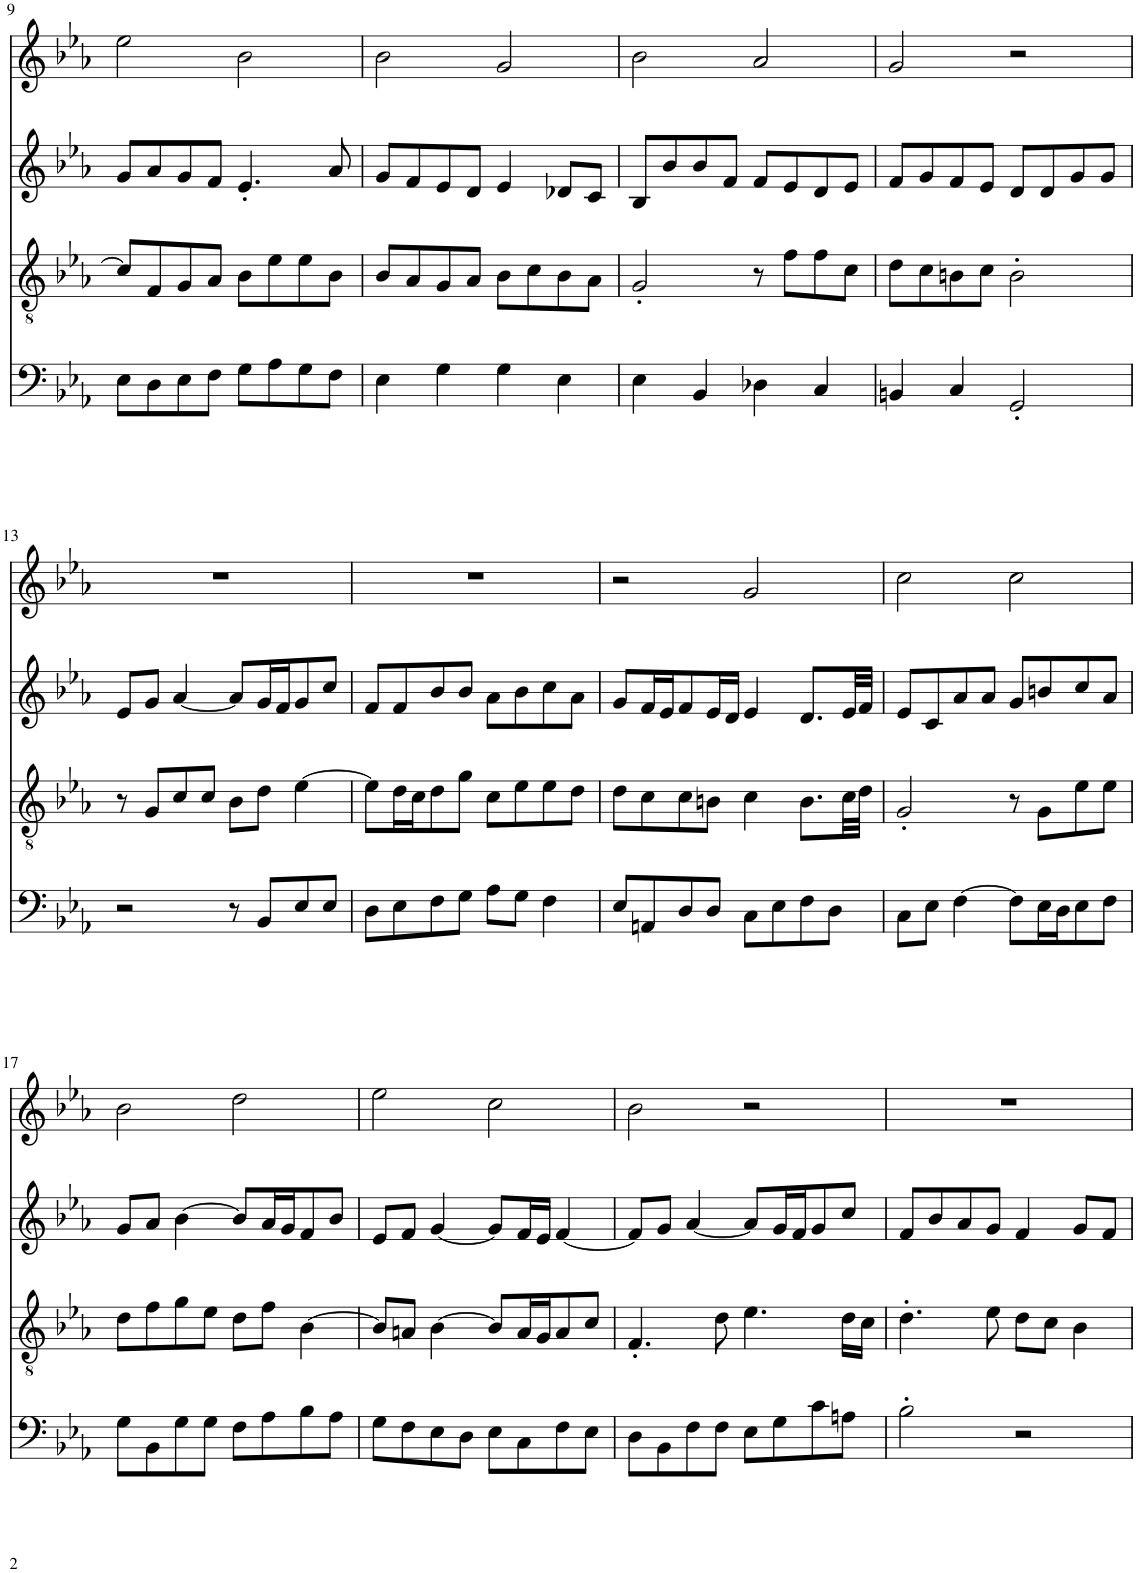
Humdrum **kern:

**kern	**kern	**kern	**kern
*part4	*part3	*part2	*part1
*staff4	*staff3	*staff2	*staff1
*I"Bariton	*I"Tenor	*I"Alto	*I"Soprano
!!LO:PB:g=z
*clefF4	*clefGv2	*clefG2	*clefG2
*k[b-e-a-]	*k[b-e-a-]	*k[b-e-a-]	*k[b-e-a-]
*M2/2	*M2/2	*M2/2	*M2/2
*met(c|)	*met(c|)	*met(c|)	*met(c|)
=9	=9	=9	=9
8E-\L	8c/L]	8g/L	2ee-\
8D\	8F/	8a-/	.
8E-\	8G/	8g/	.
8F\J	8A-/J	8f/J	.
8G\L	8B-\L	4.e-'/	2b-\
8A-\	8e-\	.	.
8G\	8e-\	.	.
8F\J	8B-\J	8a-/	.
=10	=10	=10	=10
4E-\	8B-/L	8g/L	2b-\
.	8A-/	8f/	.
4G\	8G/	8e-/	.
.	8A-/J	8d/J	.
4G\	8B-\L	4e-/	2g/
.	8c\	.	.
4E-\	8B-\	8d-X/L	.
.	8A-\J	8c/J	.
=11	=11	=11	=11
4E-\	2G'/	8B-/L	2b-\
.	.	8b-/	.
4BB-/	.	8b-/	.
.	.	8f/J	.
4D-X\	8r	8f/L	2a-/
.	8f\L	8e-/	.
4C/	8f\	8d/	.
.	8c\J	8e-/J	.
=12	=12	=12	=12
4BBn/	8d\L	8f/L	2g/
.	8c\	8g/	.
4C/	8Bn\	8f/	.
.	8c\J	8e-/J	.
2GG'/	2B'\	8d/L	2r
.	.	8d/	.
.	.	8g/	.
.	.	8g/J	.
!!LO:LB:g=z
=13	=13	=13	=13
2r	8r	8e-/L	1r
.	8G/L	8g/J	.
.	8c/	[4a-/	.
.	8c/J	.	.
8r	8B-\L	8a-/L]	.
8BB-/L	8d\J	16g/L	.
.	.	16f/J	.
8E-/	[4e-\	8g/	.
8E-/J	.	8cc/J	.
=14	=14	=14	=14
8D\L	8e-\L]	8f/L	1r
8E-\	16d\L	8f/	.
.	16c\J	.	.
8F\	8d\	8b-/	.
8G\J	8g\J	8b-/J	.
8A-\L	8c\L	8a-\L	.
8G\J	8e-\	8b-\	.
4F\	8e-\	8cc\	.
.	8d\J	8a-\J	.
=15	=15	=15	=15
8E-/L	8d\L	8g/L	2r
8AAn/	8c\	16f/L	.
.	.	16e-/J	.
8D/	8c\	8f/	.
8D/J	8Bn\J	16e-/L	.
.	.	16d/JJ	.
8C\L	4c\	4e-/	2g/
8E-\	.	.	.
8F\	8.B\L	8.d/L	.
8D\J	.	.	.
.	32c\LL	32e-/LL	.
.	32d\JJJ	32f/JJJ	.
=16	=16	=16	=16
8C\L	2G'/	8e-/L	2cc\
8E-\J	.	8c/	.
[4F\	.	8a-/	.
.	.	8a-/J	.
8F\L]	8r	8g/L	2cc\
16E-\L	8G\L	8bn/	.
16D\J	.	.	.
8E-\	8e-\	8cc/	.
8F\J	8e-\J	8a-/J	.
!!LO:LB:g=z
=17	=17	=17	=17
8G\L	8d\L	8g/L	2b-\
8BB-\	8f\	8a-/J	.
8G\	8g\	[4b-\	.
8G\J	8e-\J	.	.
8F\L	8d\L	8b-/L]	2dd\
8A-\	8f\J	16a-/L	.
.	.	16g/J	.
8B-\	[4B-\	8f/	.
8A-\J	.	8b-/J	.
=18	=18	=18	=18
8G\L	8B-/L]	8e-/L	2ee-\
8F\	8An/J	8f/J	.
8E-\	[4B-\	[4g/	.
8D\J	.	.	.
8E-\L	8B-/L]	8g/L]	2cc\
8C\	16A/L	16f/L	.
.	16G/J	16e-/JJ	.
8F\	8A/	[4f/	.
8E-\J	8c/J	.	.
=19	=19	=19	=19
8D\L	4.F'/	8f/L]	2b-\
8BB-\	.	8g/J	.
8F\	.	[4a-/	.
8F\J	8d\	.	.
8E-\L	4.e-\	8a-/L]	2r
8G\	.	16g/L	.
.	.	16f/J	.
8c\	.	8g/	.
8An\J	16d\LL	8cc/J	.
.	16c\JJ	.	.
=20	=20	=20	=20
2B-'\	4.d'\	8f/L	1r
.	.	8b-/	.
.	.	8a-/	.
.	8e-\	8g/J	.
2r	8d\L	4f/	.
.	8c\J	.	.
.	4B-\	8g/L	.
.	.	8f/J	.
=	=	=	=
*-	*-	*-	*-
